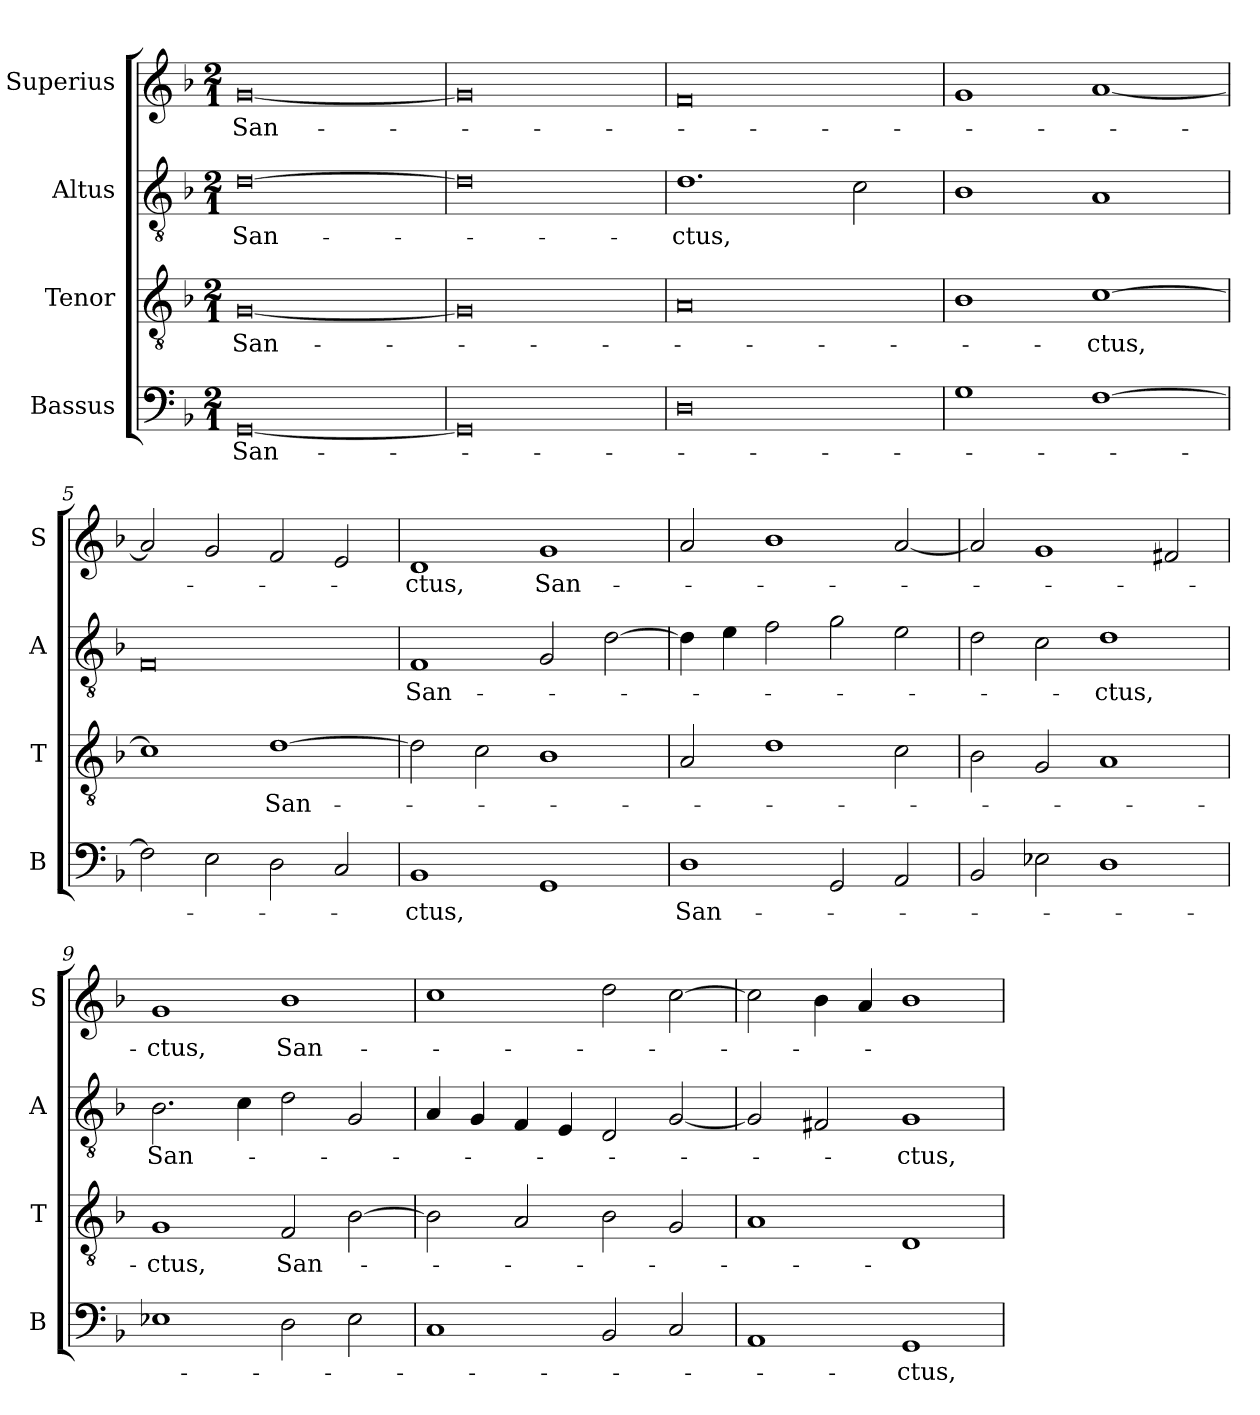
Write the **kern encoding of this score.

**kern	**text	**kern	**text	**kern	**text	**kern	**text
*part4	*part4	*part3	*part3	*part2	*part2	*part1	*part1
*staff4	*staff4	*staff3	*staff3	*staff2	*staff2	*staff1	*staff1
*I"Bassus	*	*I"Tenor	*	*I"Altus	*	*I"Superius	*
*I'B	*	*I'T	*	*I'A	*	*I'S	*
*clefF4	*	*clefGv2	*	*clefGv2	*	*clefG2	*
*k[b-]	*	*k[b-]	*	*k[b-]	*	*k[b-]	*
*M2/1	*	*M2/1	*	*M2/1	*	*M2/1	*
=1	=1	=1	=1	=1	=1	=1	=1
[0GG	San-	[0G	San-	[0d	San-	[0g	San-
=2	=2	=2	=2	=2	=2	=2	=2
0GG]	.	0G]	.	0d]	.	0g]	.
=3	=3	=3	=3	=3	=3	=3	=3
0D	.	0A	.	1.d	-ctus,	0f	.
.	.	.	.	2c	.	.	.
=4	=4	=4	=4	=4	=4	=4	=4
1G	.	1B-	.	1B-	.	1g	.
[1F	.	[1c	-ctus,	1A	.	[1a	.
=5	=5	=5	=5	=5	=5	=5	=5
2F]	.	1c]	.	0F	.	2a]	.
2E	.	.	.	.	.	2g	.
!	!	!	!LO:LY:i	!	!	!	!
2D	.	[1d	San-	.	.	2f	.
2C	.	.	.	.	.	2e	.
=6	=6	=6	=6	=6	=6	=6	=6
1BB-	-ctus,	2d]	.	1F	San-	1d	-ctus,
.	.	2c	.	.	.	.	.
!	!	!	!	!	!	!	!LO:LY:i
1GG	.	1B-	.	2G	.	1g	San-
.	.	.	.	[2d	.	.	.
=7	=7	=7	=7	=7	=7	=7	=7
!	!LO:LY:i	!	!	!	!	!	!
1D	San-	2A	.	4d]	.	2a	.
.	.	.	.	4e	.	.	.
.	.	1d	.	2f	.	1b-	.
2GG	.	.	.	2g	.	.	.
2AA	.	2c	.	2e	.	[2a	.
=8	=8	=8	=8	=8	=8	=8	=8
2BB-	.	2B-	.	2d	.	2a]	.
2E-X	.	2G	.	2c	.	1g	.
!	!	!	!	!	!LO:LY:i	!	!
1D	.	1A	.	1d	-ctus,	.	.
.	.	.	.	.	.	2f#X	.
=9	=9	=9	=9	=9	=9	=9	=9
!	!	!	!LO:LY:i	!	!LO:LY:i	!	!LO:LY:i
1E-X	.	1G	-ctus,	2.B-	San-	1g	-ctus,
.	.	.	.	4c	.	.	.
!	!	!	!	!	!	!	!LO:LY:i
2D	.	2F	San-	2d	.	1b-	San-
2E-	.	[2B-	.	2G	.	.	.
=10	=10	=10	=10	=10	=10	=10	=10
1C	.	2B-]	.	4A	.	1cc	.
.	.	.	.	4G	.	.	.
.	.	2A	.	4F	.	.	.
.	.	.	.	4E	.	.	.
2BB-	.	2B-	.	2D	.	2dd	.
2C	.	2G	.	[2G	.	[2cc	.
=11	=11	=11	=11	=11	=11	=11	=11
1AA	.	1A	.	2G]	.	2cc]	.
.	.	.	.	2F#X	.	4b-	.
.	.	.	.	.	.	4a	.
!	!LO:LY:i	!	!	!	!	!	!
1GG	-ctus,	1D	.	1G	-ctus,	1b-	.
=	=	=	=	=	=	=	=
*-	*-	*-	*-	*-	*-	*-	*-
